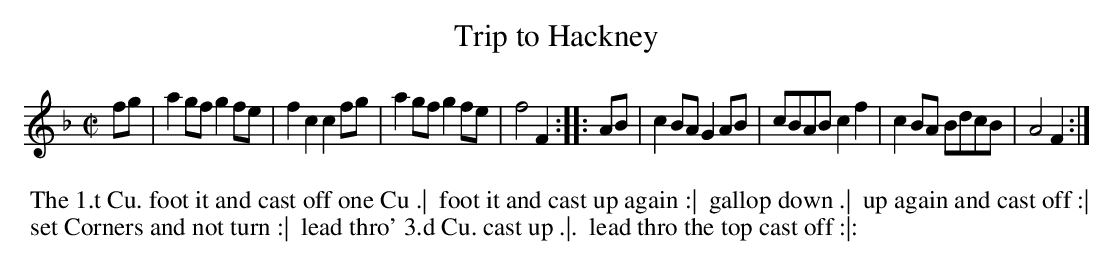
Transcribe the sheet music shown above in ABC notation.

X:1
T: Trip to Hackney
M: C|
L: 1/8
K: F
fg |\
a2gf g2fe | f2c2 c2fg | a2gf g2fe | f4 F2 ::\
AB |\
c2BA G2AB | cBAB c2f2 | c2BA BdcB | A4 F2 :|
